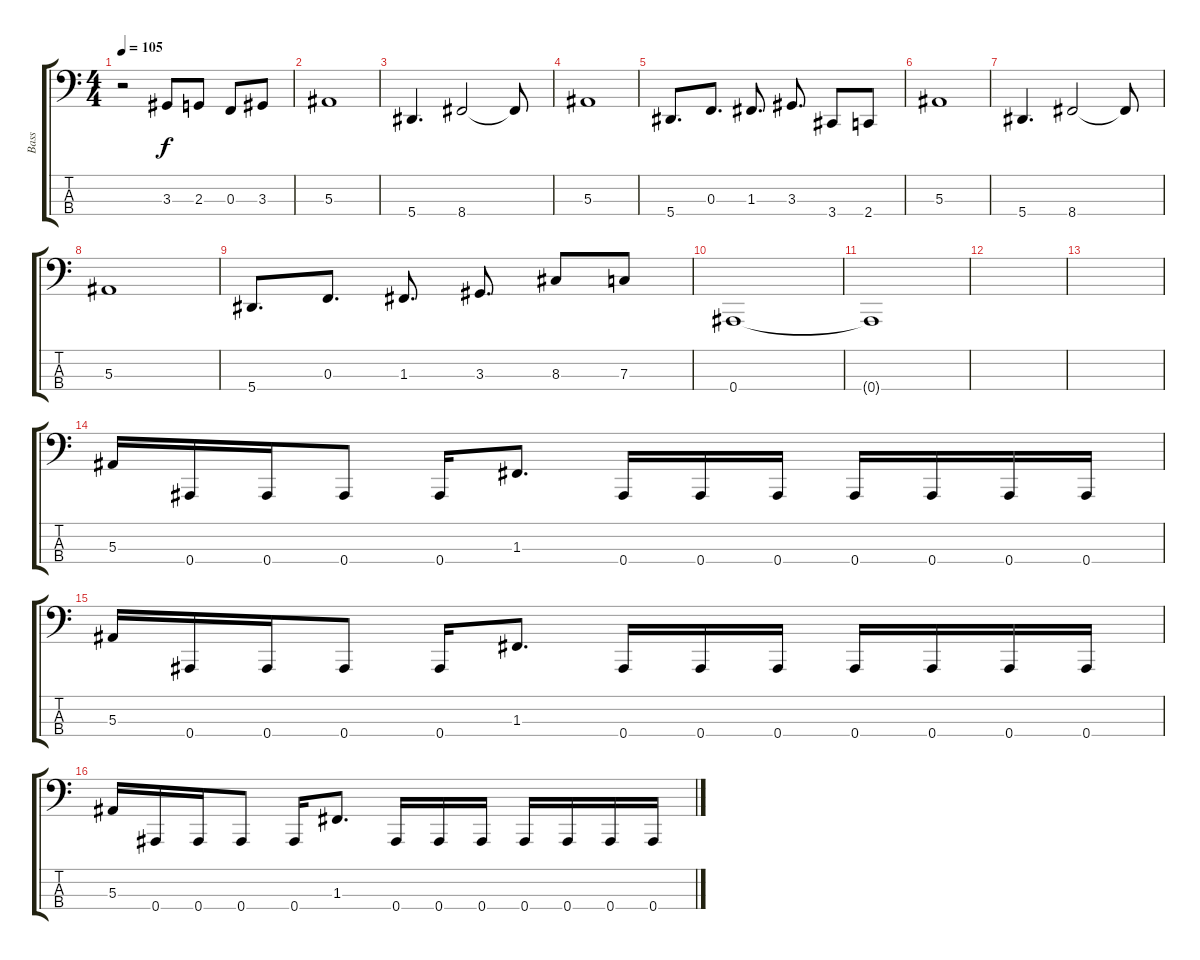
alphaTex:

\track ("Bass" "Bass") {instrument electricbassfinger}
\staff {score tabs}
\tuning (Eb2 Bb1 F1 Bb0) {hide}
\ts (4 4)
\tempo 105
\clef f4
\ks c
r.2{dy f} 3.3.8 2.3.8 0.3.8 3.3.8 |
5.3.1 |
5.4.4{d} 8.4.2 8.4{t}.8 |
5.3.1 |
5.4.8{d} 0.3.8{d} 1.3.8{d} 3.3.8{d} 3.4.8 2.4.8 |
5.3.1 |
5.4.4{d} 8.4.2 8.4{t}.8 |
5.3.1 |
5.4.8{d} 0.3.8{d} 1.3.8{d} 3.3.8{d} 8.3.8 7.3.8 |
0.4.1 |
0.4{t}.1 |
|
|
5.3.16 0.4.16 0.4.16 0.4.8 0.4.16 1.3.8{d} 0.4.16 0.4.16 0.4.16 0.4.16 0.4.16 0.4.16 0.4.16 |
5.3.16 0.4.16 0.4.16 0.4.8 0.4.16 1.3.8{d} 0.4.16 0.4.16 0.4.16 0.4.16 0.4.16 0.4.16 0.4.16 |
5.3.16 0.4.16 0.4.16 0.4.8 0.4.16 1.3.8{d} 0.4.16 0.4.16 0.4.16 0.4.16 0.4.16 0.4.16 0.4.16
